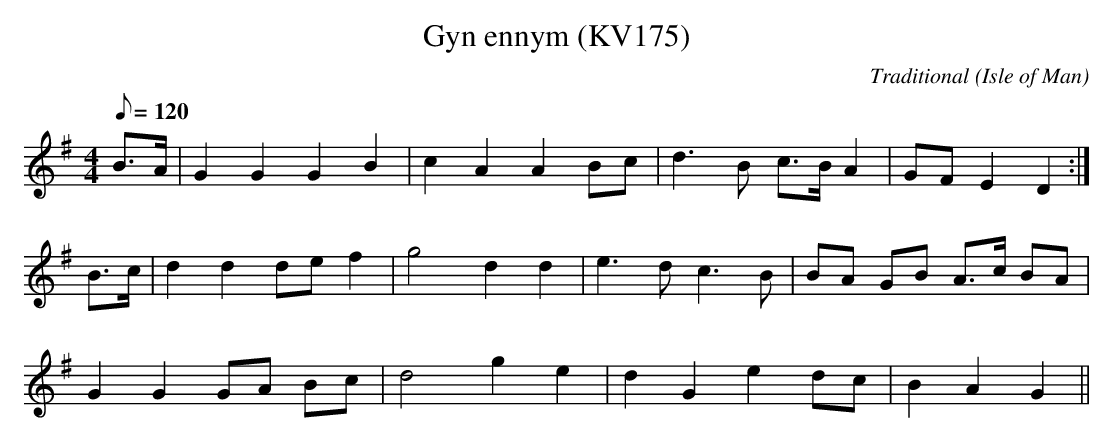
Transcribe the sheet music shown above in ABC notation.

X:1
T:Gyn ennym (KV175)
C:Traditional
O:Isle of Man
M:4/4
L:1/8
Q:120
K:G
B>A|G2 G2 G2 B2|c2 A2 A2 Bc|d3 B c>B A2|GF E2 D2:|
B>c|d2 d2 de f2|g4 d2 d2|e3 d c3 B|BA GB A>c BA|
G2 G2 GA Bc|d4 g2 e2|d2 G2 e2 dc|B2 A2 G2||
